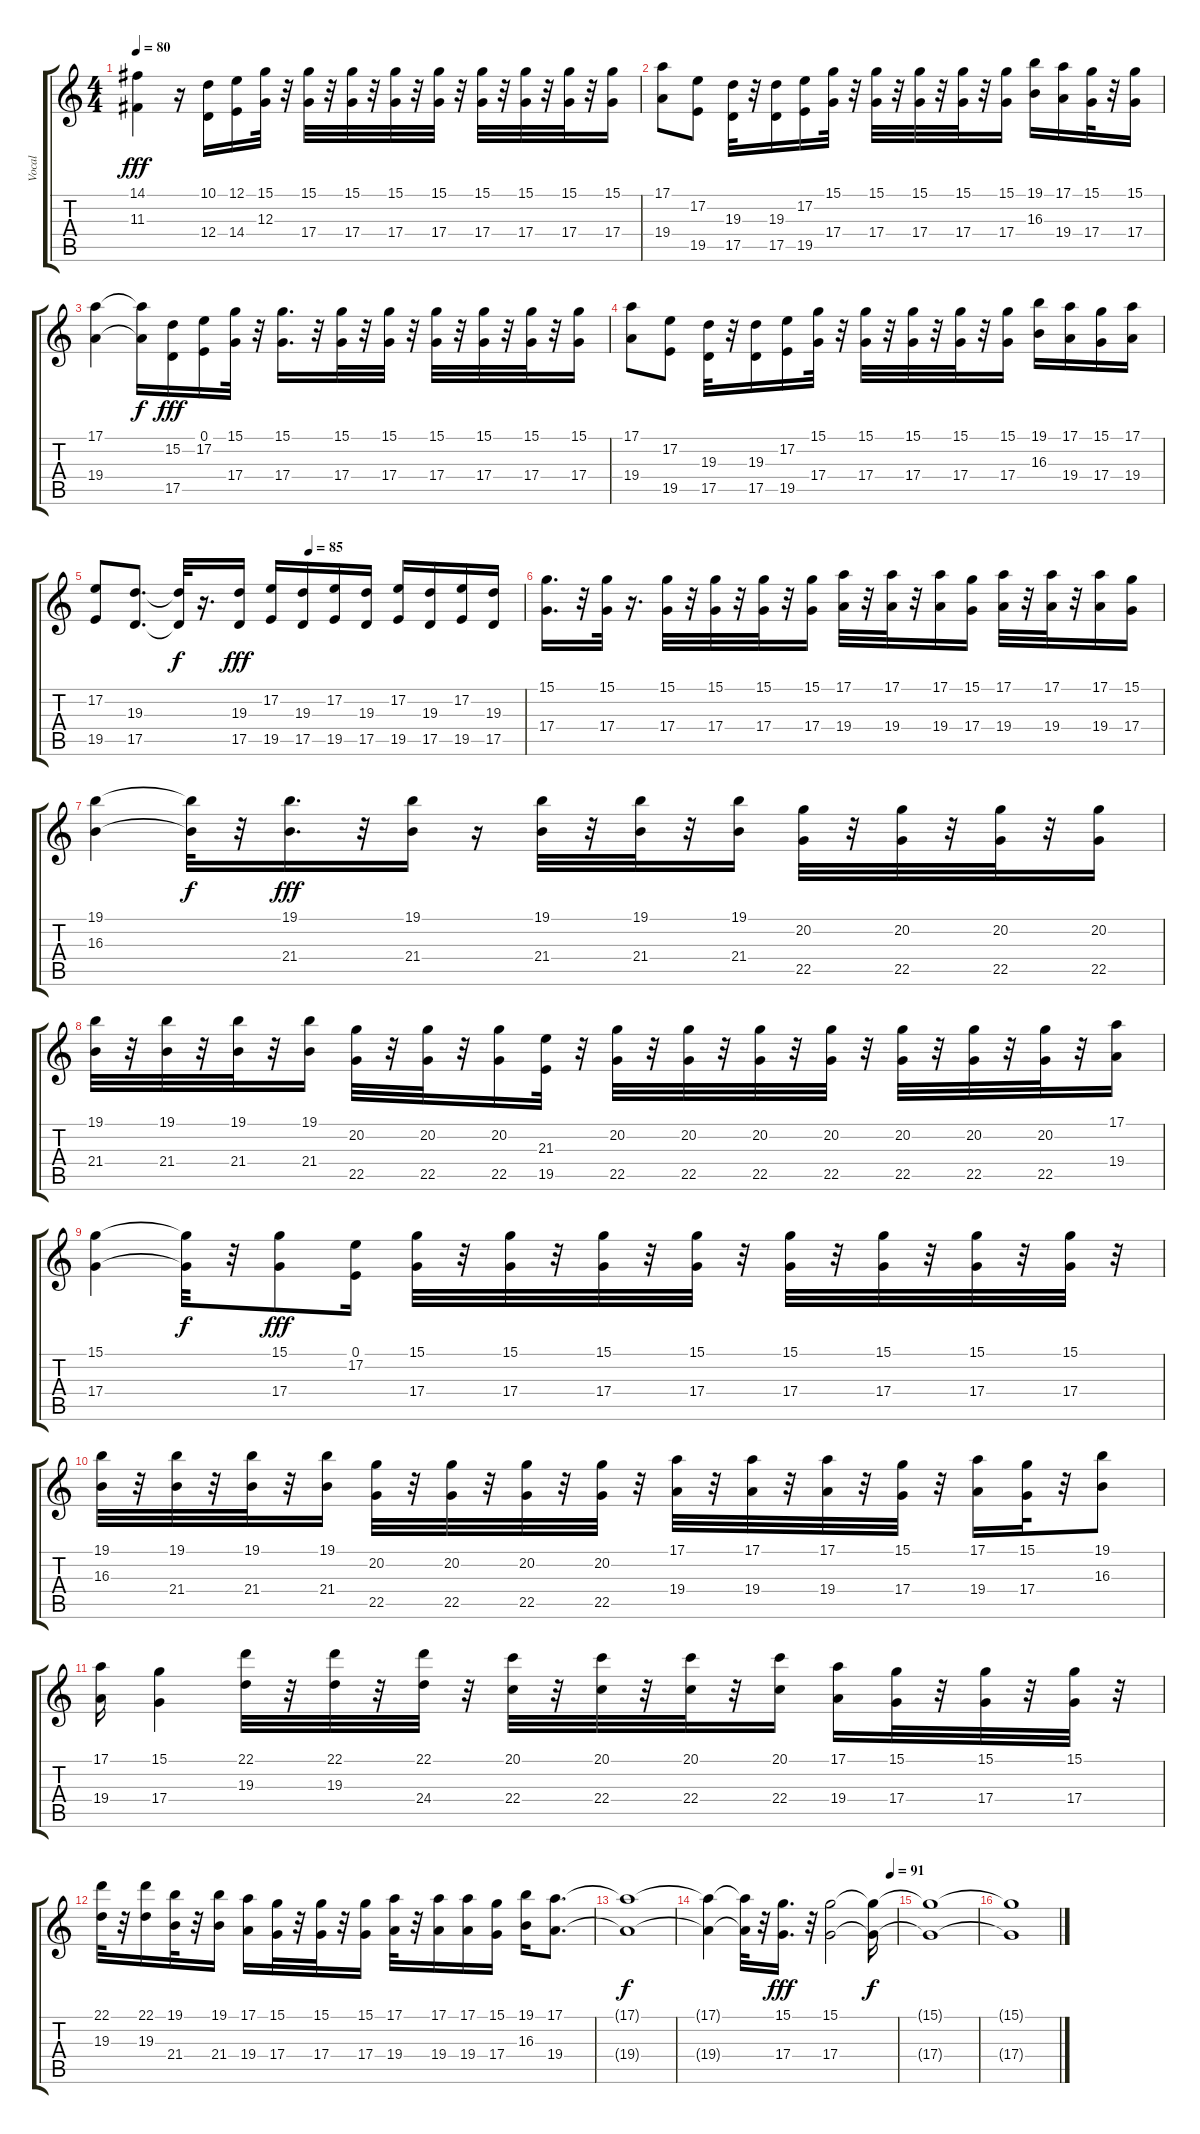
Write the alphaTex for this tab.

\track ("Vocal" "Vocal") {instrument synthbrass2}
\staff {score tabs}
\tuning (E4 B3 G3 D3 A2 E2) {hide}
\ts (4 4)
\tempo 80
\clef g2
\ks c
(14.1 11.3).4{dy fff} r.16 (10.1 12.4).16 (12.1 14.4).16 (15.1 12.3).32 r.32 (15.1 17.4).32 r.32 (15.1 17.4).32 r.32 (15.1 17.4).32 r.32 (15.1 17.4).32 r.32 (15.1 17.4).32 r.32 (15.1 17.4).32 r.32 (15.1 17.4).32 r.32 (15.1 17.4).16 |
(17.1 19.4).8 (17.2 19.5).8 (19.3 17.5).32 r.32 (19.3 17.5).16 (17.2 19.5).16 (15.1 17.4).32 r.32 (15.1 17.4).32 r.32 (15.1 17.4).32 r.32 (15.1 17.4).32 r.32 (15.1 17.4).16 (19.1 16.3).16 (17.1 19.4).16 (15.1 17.4).32 r.32 (15.1 17.4).16 |
(17.1 19.4).4 (17.1{t} 19.4{t}).16{dy f} (15.2 17.5).16{dy fff} (0.1 17.2).16 (15.1 17.4).32 r.32 (15.1 17.4).16{d} r.32 (15.1 17.4).32 r.32 (15.1 17.4).32 r.32 (15.1 17.4).32 r.32 (15.1 17.4).32 r.32 (15.1 17.4).32 r.32 (15.1 17.4).16 |
(17.1 19.4).8 (17.2 19.5).8 (19.3 17.5).32 r.32 (19.3 17.5).16 (17.2 19.5).16 (15.1 17.4).32 r.32 (15.1 17.4).32 r.32 (15.1 17.4).32 r.32 (15.1 17.4).32 r.32 (15.1 17.4).16 (19.1 16.3).16 (17.1 19.4).16 (15.1 17.4).16 (17.1 19.4).16 |
\tempo (85 0.5)
(17.2 19.5).8 (19.3 17.5).8{d} (19.3{t} 17.5{t}).32{dy f} r.16{d} (19.3 17.5).16{dy fff} (17.2 19.5).16 (19.3 17.5).16 (17.2 19.5).16 (19.3 17.5).16 (17.2 19.5).16 (19.3 17.5).16 (17.2 19.5).16 (19.3 17.5).16 |
(15.1 17.4).16{d} r.32 (15.1 17.4).32 r.16{d} (15.1 17.4).32 r.32 (15.1 17.4).32 r.32 (15.1 17.4).32 r.32 (15.1 17.4).16 (17.1 19.4).32 r.32 (17.1 19.4).32 r.32 (17.1 19.4).16 (15.1 17.4).16 (17.1 19.4).32 r.32 (17.1 19.4).32 r.32 (17.1 19.4).16 (15.1 17.4).16 |
(19.1 16.3).4 (19.1{t} 16.3{t}).32{dy f} r.32 (19.1 21.4).16{d dy fff} r.32 (19.1 21.4).16 r.16 (19.1 21.4).32 r.32 (19.1 21.4).32 r.32 (19.1 21.4).16 (20.2 22.5).32 r.32 (20.2 22.5).32 r.32 (20.2 22.5).32 r.32 (20.2 22.5).16 |
(19.1 21.4).32 r.32 (19.1 21.4).32 r.32 (19.1 21.4).32 r.32 (19.1 21.4).16 (20.2 22.5).32 r.32 (20.2 22.5).32 r.32 (20.2 22.5).16 (21.3 19.5).32 r.32 (20.2 22.5).32 r.32 (20.2 22.5).32 r.32 (20.2 22.5).32 r.32 (20.2 22.5).32 r.32 (20.2 22.5).32 r.32 (20.2 22.5).32 r.32 (20.2 22.5).32 r.32 (17.1 19.4).16 |
(15.1 17.4).4 (15.1{t} 17.4{t}).32{dy f} r.32 (15.1 17.4).8{dy fff} (0.1 17.2).16 (15.1 17.4).32 r.32 (15.1 17.4).32 r.32 (15.1 17.4).32 r.32 (15.1 17.4).32 r.32 (15.1 17.4).32 r.32 (15.1 17.4).32 r.32 (15.1 17.4).32 r.32 (15.1 17.4).32 r.32 |
(19.1 16.3).32 r.32 (19.1 21.4).32 r.32 (19.1 21.4).32 r.32 (19.1 21.4).16 (20.2 22.5).32 r.32 (20.2 22.5).32 r.32 (20.2 22.5).32 r.32 (20.2 22.5).32 r.32 (17.1 19.4).32 r.32 (17.1 19.4).32 r.32 (17.1 19.4).32 r.32 (15.1 17.4).32 r.32 (17.1 19.4).16 (15.1 17.4).32 r.32 (19.1 16.3).8 |
(17.1 19.4).16 (15.1 17.4).4 (22.1 19.3).32 r.32 (22.1 19.3).32 r.32 (22.1 24.4).32 r.32 (20.1 22.4).32 r.32 (20.1 22.4).32 r.32 (20.1 22.4).32 r.32 (20.1 22.4).16 (17.1 19.4).16 (15.1 17.4).32 r.32 (15.1 17.4).32 r.32 (15.1 17.4).32 r.32 |
(22.1 19.3).32 r.32 (22.1 19.3).16 (19.1 21.4).32 r.32 (19.1 21.4).16 (17.1 19.4).16 (15.1 17.4).32 r.32 (15.1 17.4).32 r.32 (15.1 17.4).16 (17.1 19.4).32 r.32 (17.1 19.4).16 (17.1 19.4).16 (15.1 17.4).16 (19.1 16.3).16 (17.1 19.4).8{d} |
(17.1{t} 19.4{t}).1{dy f} |
\tempo (91 0.96875)
(17.1{t} 19.4{t}).4 (17.1{t} 19.4{t}).32 r.32 (15.1 17.4).16{d dy fff} r.32 (15.1 17.4).2 (15.1{t} 17.4{t}).16{dy f} |
(15.1{t} 17.4{t}).1 |
(15.1{t} 17.4{t}).1
